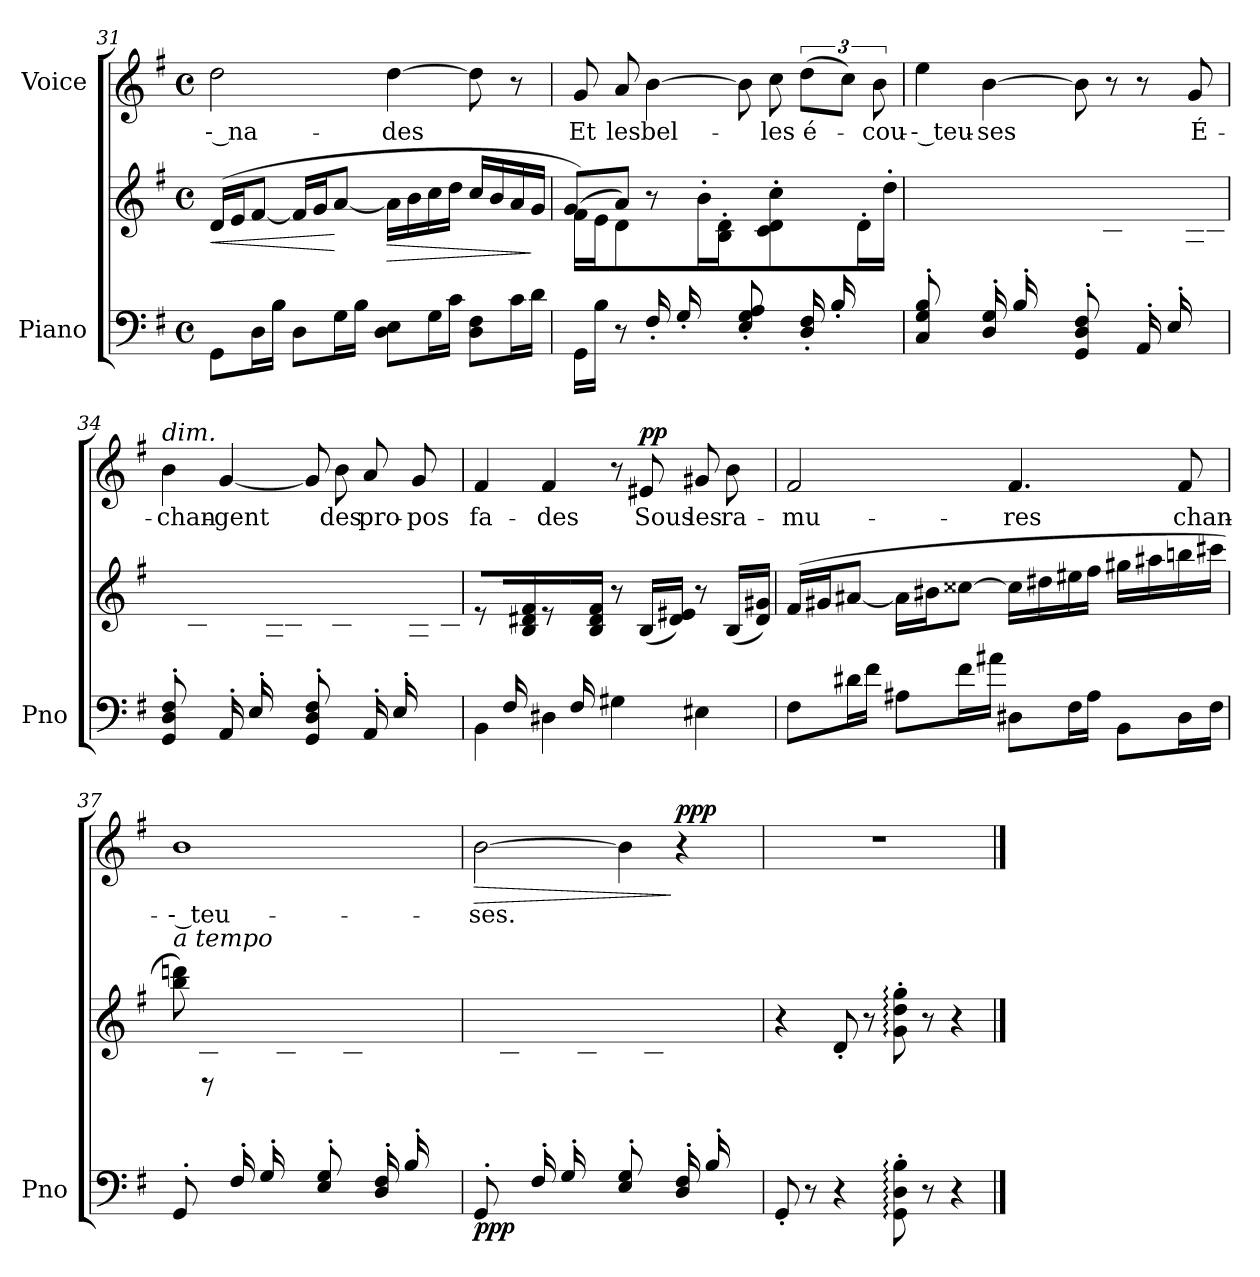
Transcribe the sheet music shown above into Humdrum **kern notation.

**kern	**kern	**dynam	**kern	**text	**dynam
*part2	*part2	*part2	*part1	*part1	*part1
*staff3	*staff2	*staff2/3	*staff1	*staff1	*staff1
*I"Piano	*	*	*I"Voice	*	*
*I'Pno	*	*	*	*	*
!!LO:PB:g=z
*clefF4	*clefG2	*	*clefG2	*	*
*k[f#]	*k[f#]	*	*k[f#]	*	*
*M4/4	*M4/4	*	*M4/4	*	*
*met(c)	*met(c)	*	*met(c)	*	*
=31	=31	=31	=31	=31	=31
!	!	!LO:HP:b	!	!LO:LY:b	!
8GG\L	(>16d/LL	<	2dd\	-- na-	.
.	16e/J	.	.	.	.
16D\L	[8f#/J	.	.	.	.
16B\JJ	.	.	.	.	.
8D\L	16f#/LL]	.	.	.	.
.	16g/J	.	.	.	.
16G\L	[8a/J	[	.	.	.
16B\JJ	.	.	.	.	.
!	!	!LO:HP:b	!	!LO:LY:b	!
8D\ 8E\L	16a\LL]	>	[4dd\	-des	.
.	16b\	.	.	.	.
16G\L	16cc\	.	.	.	.
16c\JJ	16dd\JJ	.	.	.	.
8D\ 8F#\L	16cc/LL	.	8dd\]	.	.
.	16b/	.	.	.	.
16c\L	16a/	.	8r	.	.
16d\JJ	16g/JJ	]	.	.	.
=32	=32	=32	=32	=32	=32
*^	*^	*	*	*	*
!	!	!	!	!	!	!LO:LY:b	!
4ryy	16GG\LL	(<16f#\LL)	8g/L	.	8g/	Et	.
.	16B\JJ	16e\J	.	.	.	.	.
!	!	!	!	!	!	!LO:LY:b	!
.	8r	8d\J)	8a/J	.	8a/	les	.
!	!	!	!	!	!	!LO:LY:b	!
16F#'/LL	2.ryy	8ryy	8r	.	[4b\	bel-	.
16G'/	.	.	.	.	.	.	.
8ryy	.	16b'\	2ryy	.	.	.	.
.	.	16B\' 16d\'JJ	.	.	.	.	.
8E/' 8G/' 8A/'L	.	8ryy	.	.	8b\]	.	.
!	!	!	!	!	!	!LO:LY:b	!
8ryy	.	8c\' 8d\' 8cc\'J	.	.	8cc\	-les	.
!	!	!	!	!	!	!LO:LY:b	!
16D/' 16F#/'LL	.	8ryy	.	.	(>12dd\L	é-	.
16B'/	.	.	.	.	.	.	.
.	.	.	.	.	12cc\J)	.	.
8ryy	.	16d'\	8ryy	.	.	.	.
!	!	!	!	!	!	!LO:LY:b	!
.	.	.	.	.	12b\	-cou-	.
.	.	16dd'\JJ	.	.	.	.	.
*	*	*v	*v	*	*	*	*
!!LO:LB:g=z
=33	=33	=33	=33	=33	=33	=33
!	!	!	!	!	!LO:LY:b	!
8C/' 8G/' 8B/'L	1ryy	8ryy	.	4ee\	-- teu-	.
8ryy	.	8e\' 8g\' 8ee\'J	.	.	.	.
!	!	!	!	!	!LO:LY:b	!
16D/' 16G/'LL	.	8ryy	.	[4b\	-ses	.
16B'/	.	.	.	.	.	.
8ryy	.	16d'\	.	.	.	.
.	.	16f#\' 16b\'JJ	.	.	.	.
8GG/' 8D/' 8F#/'L	.	8ryy	.	8b\]	.	.
8ryy	.	8B\' 8d\' 8b\'J	.	8r	.	.
16AA'/LL	.	8ryy	.	8r	.	.
16E'/	.	.	.	.	.	.
!	!	!	!	!	!LO:LY:b	!
8ryy	.	16G'\	.	8g/	É-	.
.	.	16c\' 16g\'JJ	.	.	.	.
=34	=34	=34	=34	=34	=34	=34
!	!	!	!	!LO:TX:a:i:t=dim.	!	!
!	!	!	!	!	!LO:LY:b	!
8GG/' 8D/' 8F#/'L	1ryy	8ryy	.	4b\	-chan-	.
8ryy	.	8B\' 8d\' 8b\'J	.	.	.	.
!	!	!	!	!	!LO:LY:b	!
16AA'/LL	.	8ryy	.	[4g/	-gent	.
16E'/	.	.	.	.	.	.
8ryy	.	16G'\	.	.	.	.
.	.	16c\' 16g\'JJ	.	.	.	.
8GG/' 8D/' 8F#/'L	.	8ryy	.	8g/]	.	.
!	!	!	!	!	!LO:LY:b	!
8ryy	.	8B\' 8d\' 8b\'J	.	8b\	des	.
!	!	!	!	!	!LO:LY:b	!
16AA'/LL	.	8ryy	.	8a/	pro-	.
16E'/	.	.	.	.	.	.
!	!	!	!	!	!LO:LY:b	!
8ryy	.	16G'\	.	8g/	-pos	.
.	.	16c#X\' 16g\'JJ	.	.	.	.
!!LO:LB:g=z
=35	=35	=35	=35	=35	=35	=35
!	!	!	!	!	!LO:LY:b	!
8ryy	4BB\	8r	.	4f#/	fa-	.
(<16F#/LL	.	16ryy	.	.	.	.
8.ryy	.	16B/ 16d#X/ 16f#/JJ)	.	.	.	.
!	!	!	!	!	!LO:LY:b	!
.	4D#X\	8r	.	4f#/	-des	.
(<16F#/LL	.	16ryy	.	.	.	.
2ryy	.	16B/ 16d#/ 16f#/JJ)	.	.	.	.
.	4G#X\	8r	.	8r	.	.
!	!	!	!	!	!LO:LY:b	!LO:DY:a
.	.	(<16B/LL	.	8e#X/	Sous	pp
.	.	16d#/ 16e#X/JJ)	.	.	.	.
!	!	!	!	!	!LO:LY:b	!
.	4E#X\	8r	.	8g#X/	les	.
!	!	!	!	!	!LO:LY:b	!
.	.	(<16B/LL	.	8b\	ra-	.
16ryy	.	16d#/ 16g#X/JJ)	.	.	.	.
*v	*v	*	*	*	*	*
=36	=36	=36	=36	=36	=36
*	*	*	*MM80	*	*
!	!	!	!LO:TX:a:i:t=poco rit.	!	!
!	!	!LO:DY:b	!	!LO:LY:b	!
!	!	!LO:DY:n=1:b	!	!	!
*	*	*	*^	*	*
*	*	*	*	*^	*	*
8F#\L	(>16f#/LL	pp other-dynamics	2f#/	4ryy	2.ryy	-mu-	.
.	16g#X/J	.	.	.	.	.	.
16d#X\L	[8a#X/J	.	.	.	.	.	.
16f#\JJ	.	.	.	.	.	.	.
*	*	*	*MM78	*	*	*	*
8A#X\L	16a#\LL]	.	.	2.ryy	.	.	.
.	16b#X\J	.	.	.	.	.	.
16f#\L	[8cc##X\J	.	.	.	.	.	.
16a#X\JJ	.	.	.	.	.	.	.
*	*	*	*MM74	*	*	*	*
!	!	!	!	!	!	!LO:LY:b	!
8D#X\L	16cc##\LL]	.	4.f#/	.	.	-res	.
.	16dd#X\	.	.	.	.	.	.
16F#\L	16ee#X\	.	.	.	.	.	.
16A#\JJ	16ff#\JJ	.	.	.	.	.	.
*	*	*	*MM70	*	*	*	*
8BB\L	16gg#X\LL	.	.	.	4ryy	.	.
.	16aa#X\	.	.	.	.	.	.
!	!	!	!	!	!	!LO:LY:b	!
16D#\L	16bbn\	.	8f#/	.	.	chan-	.
16F#\JJ	16ccc#X\JJ	.	.	.	.	.	.
*	*	*	*v	*v	*v	*	*
!!LO:LB:g=z
=37	=37	=37	=37	=37	=37
*	*	*	*MM84	*	*
*^	*^	*	*^	*	*
*	*	*	*	*	*	*^	*	*
!	!	!	!	!	!LO:TX:a:i:t=a tempo	!	!	!	!
!	!	!LO:TX:a:i:t=a tempo	!	!	!	!	!	!	!
!	!	!	!	!	!	!	!	!LO:LY:b	!
*	*	*	*	*	*v	*v	*v	*	*
8GG'/L	1ryy	8ryy	8bb\ 8dddn\)	.	1b	-- teu-	.
8ryy	.	8B\' 8dn\' 8an\'J	8r	.	.	.	.
16F#'/LL	.	8ryy	2.ryy	.	.	.	.
16G'/	.	.	.	.	.	.	.
8ryy	.	16B'\	.	.	.	.	.
.	.	16d\' 16b\'JJ	.	.	.	.	.
8E/' 8G/'L	.	8ryy	.	.	.	.	.
8ryy	.	8B\' 8d\'J	.	.	.	.	.
16D/' 16F#/'LL	.	8ryy	.	.	.	.	.
16B'/	.	.	.	.	.	.	.
8ryy	.	16d'\	.	.	.	.	.
.	.	16dd'\JJ	.	.	.	.	.
*	*	*v	*v	*	*	*	*
=38	=38	=38	=38	=38	=38	=38
!	!	!	!LO:DY:b=2	!	!LO:LY:b	!LO:HP:b
8GG'/L	1ryy	8ryy	ppp	[2b\	-ses.	>
8ryy	.	8B\' 8d\' 8a\'J	.	.	.	.
16F#'/LL	.	8ryy	.	.	.	.
16G'/	.	.	.	.	.	.
8ryy	.	16B'\	.	.	.	.
.	.	16d\' 16b\'JJ	.	.	.	.
8E/' 8G/'L	.	8ryy	.	4b\]	.	.
8ryy	.	8B\' 8d\'J	.	.	.	.
!	!	!	!	!	!	!LO:DY:n=1:a
16D/' 16F#/'LL	.	8ryy	.	4r	.	] ppp
16B'/	.	.	.	.	.	.
8ryy	.	16d'\	.	.	.	.
.	.	16dd'\JJ	.	.	.	.
*v	*v	*	*	*	*	*
=39	=39	=39	=39	=39	=39
8GG'/	4r	.	1r	.	.
8r	.	.	.	.	.
4r	8d'/	.	.	.	.
.	8r	.	.	.	.
8GG\:' 8D\:' 8B\:'	8g\:' 8dd\:' 8gg\:'	.	.	.	.
8r	8r	.	.	.	.
4r	4r	.	.	.	.
==	==	==	==	==	==
*-	*-	*-	*-	*-	*-
